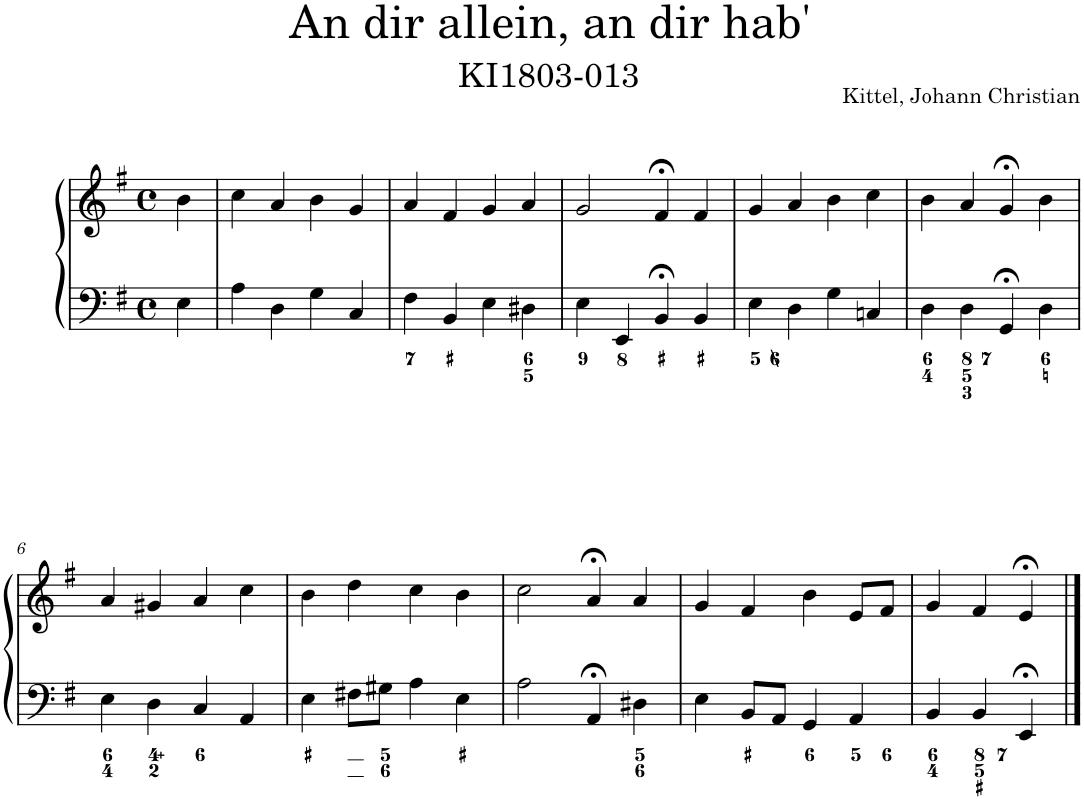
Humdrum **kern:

**kern	**kern
*part1	*part1
*staff2	*staff1
*I"Piano	*
*I'Pno.	*
*clefF4	*clefG2
*k[f#]	*k[f#]
*M4/4	*M4/4
*met(c)	*met(c)
=	=
4E\	4b\
=1	=1
4A\	4cc\
4D\	4a/
4G\	4b\
4C/	4g/
=2	=2
4F#\	4a/
4BB/	4f#/
4E\	4g/
4D#X\	4a/
=3	=3
4E\	2g/
4EE/	.
4BB;</	4f#;</
4BB/	4f#/
=4	=4
4E\	4g/
4D\	4a/
4G\	4b\
4Cn/	4cc\
=5	=5
4D\	4b\
4D\	4a/
4GG;</	4g;</
4D\	4b\
!!LO:LB:g=z
=6	=6
4E\	4a/
4D\	4g#X/
4C/	4a/
4AA/	4cc\
=7	=7
4E\	4b\
8F#X\L	4dd\
8G#X\J	.
4A\	4cc\
4E\	4b\
=8	=8
2A\	2cc\
4AA;</	4a;</
4D#X\	4a/
=9	=9
4E\	4g/
8BB/L	4f#/
8AA/J	.
4GG/	4b\
4AA/	8e/L
.	8f#/J
=10	=10
4BB/	4g/
4BB/	4f#/
4EE;</	4e;</
==	==
*-	*-
